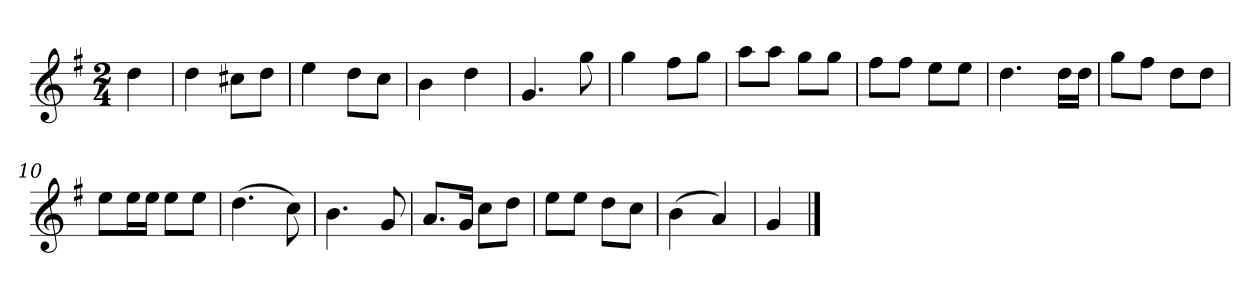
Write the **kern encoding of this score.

**kern
*part1
*staff1
*k[f#]
*M2/4
*MM120
=
4dd
=1
4dd
8cc#XL
8ddJ
=2
4ee
8ddL
8ccJ
=3
4b
4dd
=4
4.g
8gg
=5
4gg
8ff#L
8ggJ
=6
8aaL
8aaJ
8ggL
8ggJ
=7
8ff#L
8ff#J
8eeL
8eeJ
=8
4.dd
16ddLL
16ddJJ
=9
8ggL
8ff#J
8ddL
8ddJ
=10
8eeL
16eeL
16eeJJ
8eeL
8eeJ
=11
(4.dd
8cc)
=12
4.b
8g
=13
8.aL
16gJk
8ccL
8ddJ
=14
8eeL
8eeJ
8ddL
8ccJ
=15
(4b
4a)
=16
4g
==
*-
